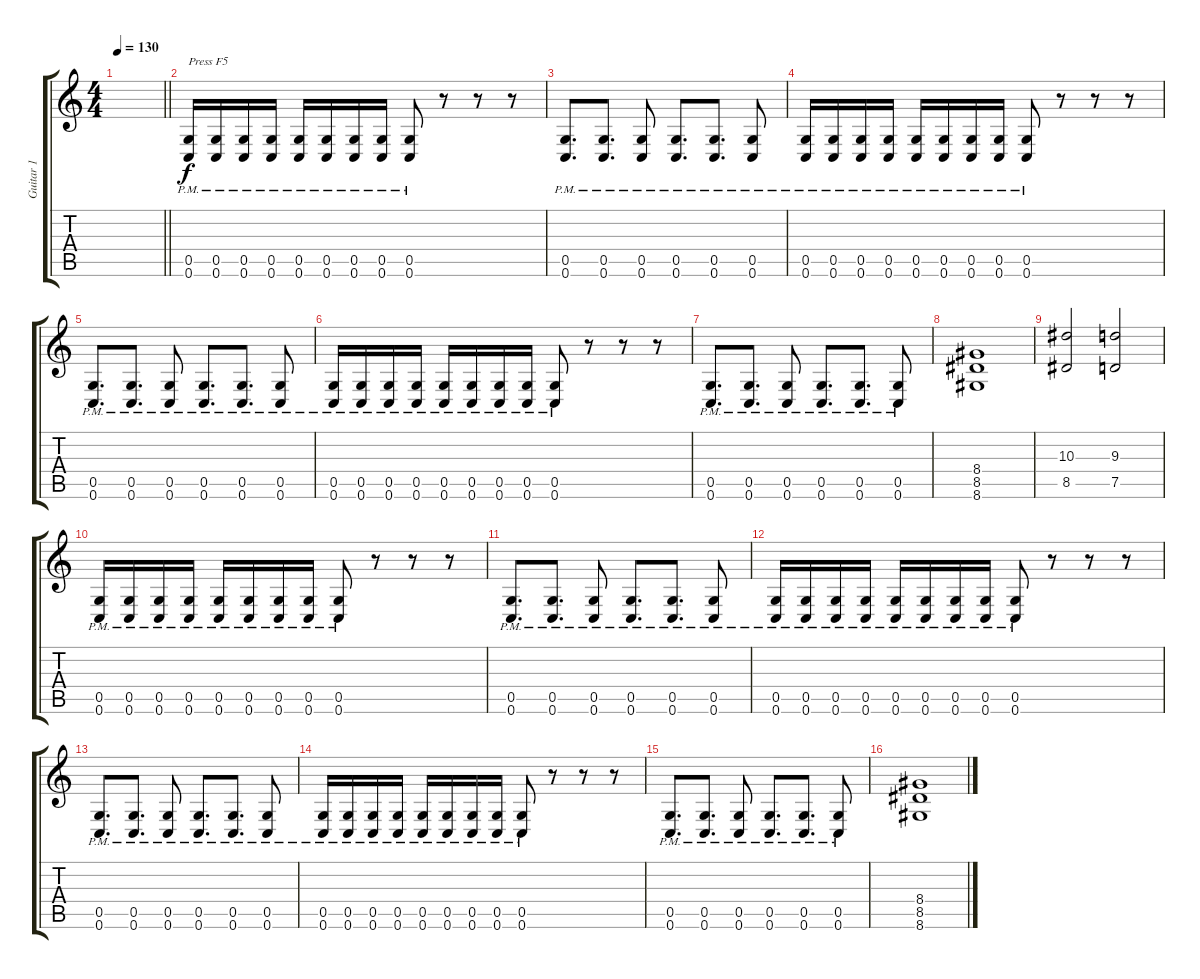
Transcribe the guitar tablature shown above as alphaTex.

\track ("Guitar 1" "Guitar 1") {instrument distortionguitar}
\staff {score tabs}
\tuning (D4 A3 F3 C3 G2 C2) {hide}
\ts (4 4)
\tempo 130
\clef g2
\barLineRight lightlight
\ks c
|
(0.5{pm} 0.6{pm}).16{txt "Press F5"} (0.5{pm} 0.6{pm}).16 (0.5{pm} 0.6{pm}).16 (0.5{pm} 0.6{pm}).16 (0.5{pm} 0.6{pm}).16 (0.5{pm} 0.6{pm}).16 (0.5{pm} 0.6{pm}).16 (0.5{pm} 0.6{pm}).16 (0.5{pm} 0.6{pm}).8 r.8 r.8 r.8 |
(0.5{pm} 0.6{pm}).8{d} (0.5{pm} 0.6{pm}).8{d} (0.5{pm} 0.6{pm}).8 (0.5{pm} 0.6{pm}).8{d} (0.5{pm} 0.6{pm}).8{d} (0.5{pm} 0.6{pm}).8 |
(0.5{pm} 0.6{pm}).16 (0.5{pm} 0.6{pm}).16 (0.5{pm} 0.6{pm}).16 (0.5{pm} 0.6{pm}).16 (0.5{pm} 0.6{pm}).16 (0.5{pm} 0.6{pm}).16 (0.5{pm} 0.6{pm}).16 (0.5{pm} 0.6{pm}).16 (0.5{pm} 0.6{pm}).8 r.8 r.8 r.8 |
(0.5{pm} 0.6{pm}).8{d} (0.5{pm} 0.6{pm}).8{d} (0.5{pm} 0.6{pm}).8 (0.5{pm} 0.6{pm}).8{d} (0.5{pm} 0.6{pm}).8{d} (0.5{pm} 0.6{pm}).8 |
(0.5{pm} 0.6{pm}).16 (0.5{pm} 0.6{pm}).16 (0.5{pm} 0.6{pm}).16 (0.5{pm} 0.6{pm}).16 (0.5{pm} 0.6{pm}).16 (0.5{pm} 0.6{pm}).16 (0.5{pm} 0.6{pm}).16 (0.5{pm} 0.6{pm}).16 (0.5{pm} 0.6{pm}).8 r.8 r.8 r.8 |
(0.5{pm} 0.6{pm}).8{d} (0.5{pm} 0.6{pm}).8{d} (0.5{pm} 0.6{pm}).8 (0.5{pm} 0.6{pm}).8{d} (0.5{pm} 0.6{pm}).8{d} (0.5{pm} 0.6{pm}).8 |
(8.4 8.5 8.6).1 |
(10.3 8.5).2 (9.3 7.5).2 |
(0.5{pm} 0.6{pm}).16 (0.5{pm} 0.6{pm}).16 (0.5{pm} 0.6{pm}).16 (0.5{pm} 0.6{pm}).16 (0.5{pm} 0.6{pm}).16 (0.5{pm} 0.6{pm}).16 (0.5{pm} 0.6{pm}).16 (0.5{pm} 0.6{pm}).16 (0.5{pm} 0.6{pm}).8 r.8 r.8 r.8 |
(0.5{pm} 0.6{pm}).8{d} (0.5{pm} 0.6{pm}).8{d} (0.5{pm} 0.6{pm}).8 (0.5{pm} 0.6{pm}).8{d} (0.5{pm} 0.6{pm}).8{d} (0.5{pm} 0.6{pm}).8 |
(0.5{pm} 0.6{pm}).16 (0.5{pm} 0.6{pm}).16 (0.5{pm} 0.6{pm}).16 (0.5{pm} 0.6{pm}).16 (0.5{pm} 0.6{pm}).16 (0.5{pm} 0.6{pm}).16 (0.5{pm} 0.6{pm}).16 (0.5{pm} 0.6{pm}).16 (0.5{pm} 0.6{pm}).8 r.8 r.8 r.8 |
(0.5{pm} 0.6{pm}).8{d} (0.5{pm} 0.6{pm}).8{d} (0.5{pm} 0.6{pm}).8 (0.5{pm} 0.6{pm}).8{d} (0.5{pm} 0.6{pm}).8{d} (0.5{pm} 0.6{pm}).8 |
(0.5{pm} 0.6{pm}).16 (0.5{pm} 0.6{pm}).16 (0.5{pm} 0.6{pm}).16 (0.5{pm} 0.6{pm}).16 (0.5{pm} 0.6{pm}).16 (0.5{pm} 0.6{pm}).16 (0.5{pm} 0.6{pm}).16 (0.5{pm} 0.6{pm}).16 (0.5{pm} 0.6{pm}).8 r.8 r.8 r.8 |
(0.5{pm} 0.6{pm}).8{d} (0.5{pm} 0.6{pm}).8{d} (0.5{pm} 0.6{pm}).8 (0.5{pm} 0.6{pm}).8{d} (0.5{pm} 0.6{pm}).8{d} (0.5{pm} 0.6{pm}).8 |
(8.4 8.5 8.6).1
